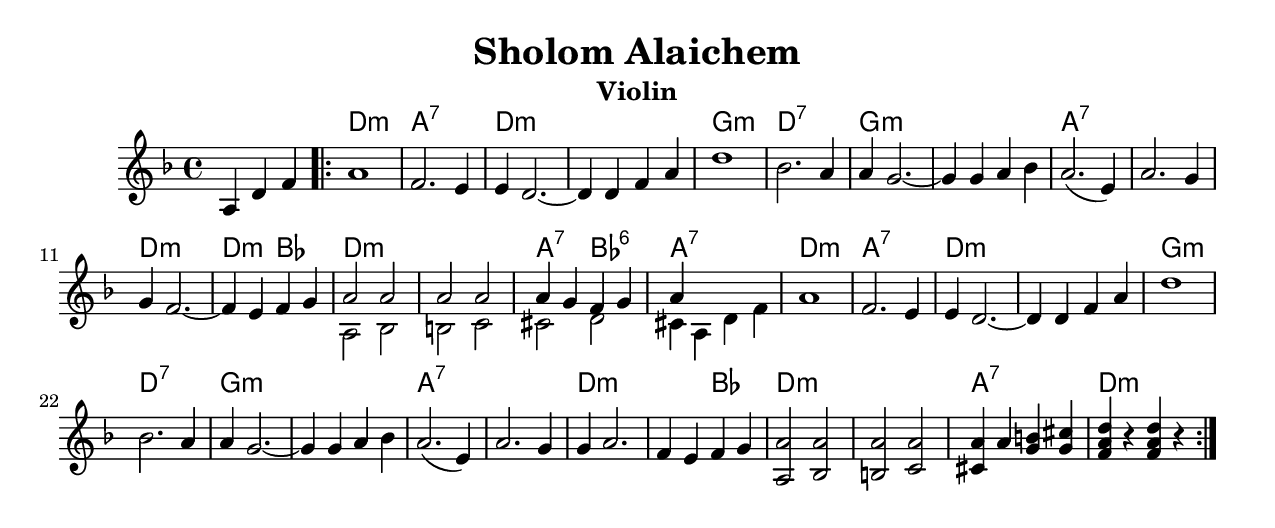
\version "2.24.0"
\language "english"
%\pointAndClickOff

\paper{
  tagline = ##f
  print-all-headers = ##t
  #(set-paper-size "letter")
}
date = #(strftime "%d-%m-%Y" (localtime (current-time)))

%\markup{ \italic{ " Updated " \date  }
%\markup{ Got something to say? }

%#################################### Melody ########################
melody = \transpose d c \relative c' {
  \clef treble
  \key e \minor
  \time 4/4

  \partial 4*3 b4 e g   %lead in notes

  \repeat volta 2{
    b1
    g2. fs4
    fs4 e2. ~
    e4 e g b
    e1
    %5
    c2. b4
    b4 a2. ~
    a4 a b c

    b2.(fs4)
    b2. a4 a4 g2. ~|

    g4 fs g a
    %chords start here
    %bottom line...
    <<
      {
        b2 b
        b2 b
        b4 a g a
        b4
      }
      \\
      {
        b,2 c    %13
        cs2 d
        ds2 e
        ds4 b e g|
      }
    >>
    b1      %17
    g2. fs4
    fs4 e2. ~
    e4 e g b|   %20

    e1|
    c2. b4
    b4 a2. ~
    a4 a b c| %24

    b2.(fs4)|
    b2. a4|
    a4 b2. ~|
    g4 fs g a| %28

    %bottom line again for now
    <b,b'>2 <c b'>
    <cs b'>2 <d b'>
    <ds b'>4 b' <a cs> <a ds>
    <g b e>4 r <g b e>  r|


  }


}
%################################# Lyrics #####################
%\addlyrics{  }
%################################# Chords #######################
harmonies = \transpose d c \chordmode {
  s4 s2 e1:m b1:7
  e1*2:m
  %r1
  a1:m
  e1:7 a1*2:m
  %r1
  b1*2:7
  %r1
  e1:m
  e2:m c2 e1*2:m
  %r1
  b2:7 c2:6 b1:7
  e1:m  b1:7 e1*2:m
  %r1
  a1:m e1:7 a1*2:m
  %r1
  b1*2:7
  %r1
  e2*3:m
  %r2
  c2
  e1*2:m
  %r1
  b1:7 e1:m
}

\score {
  <<
    \new ChordNames {
      \set chordChanges = ##f
      \harmonies
    }
    \new Staff
    \melody
  >>
  \header{
    title= "Sholom Alaichem"
    subtitle=""
    composer= ""
    instrument = "Violin"
    arranger= ""
  }
  \midi{\tempo 4 = 120}
  \layout{indent = 1.0\cm}
}
